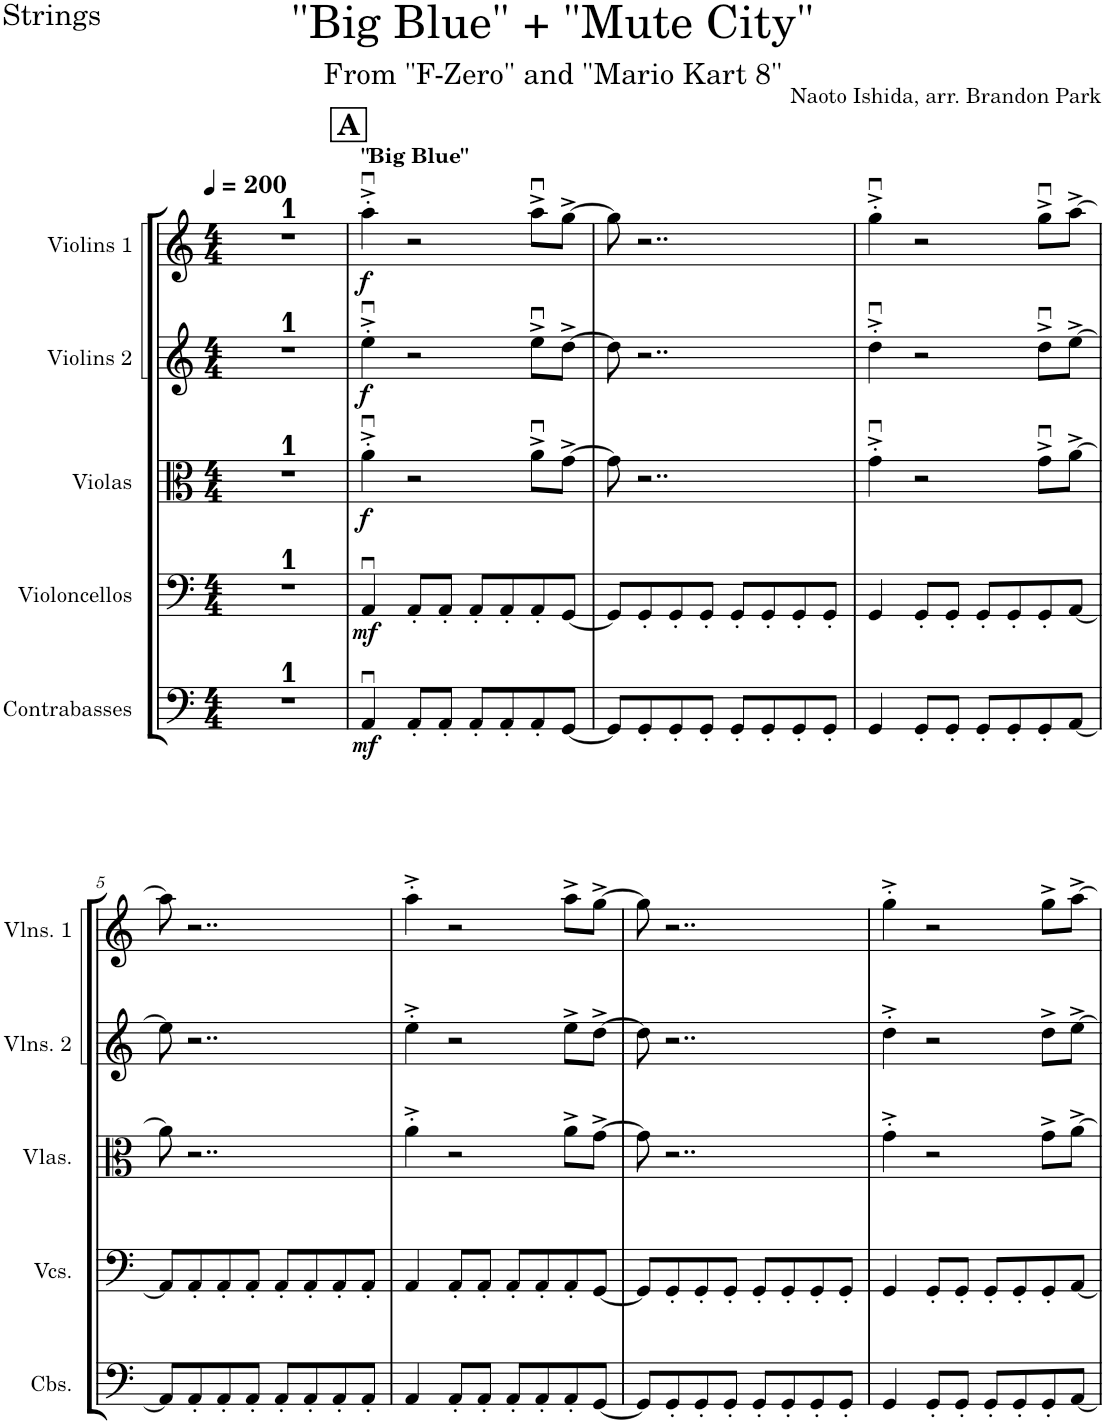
**kern	**dynam	**kern	**dynam	**kern	**dynam	**kern	**dynam	**kern	**dynam
*part5	*part5	*part4	*part4	*part3	*part3	*part2	*part2	*part1	*part1
*staff5	*staff5	*staff4	*staff4	*staff3	*staff3	*staff2	*staff2	*staff1	*staff1
*I"Contrabasses	*	*I"Violoncellos	*	*I"Violas	*	*I"Violins 2	*	*I"Violins 1	*
*I'Cbs.	*	*I'Vcs.	*	*I'Vlas.	*	*I'Vlns. 2	*	*I'Vlns. 1	*
*clefF4	*	*clefF4	*	*clefC3	*	*clefG2	*	*clefG2	*
*Trd7c12	*	*	*	*	*	*	*	*	*
*k[]	*	*k[]	*	*k[]	*	*k[]	*	*k[]	*
*M4/4	*	*M4/4	*	*M4/4	*	*M4/4	*	*M4/4	*
*MM200	*	*MM200	*	*MM200	*	*MM200	*	*MM200	*
=1	=1	=1	=1	=1	=1	=1	=1	=1	=1
1r	.	1r	.	1r	.	1r	.	1r	.
!!LO:REH:place=s1:a:B:cj:fs=14:t=A
=2	=2	=2	=2	=2	=2	=2	=2	=2	=2
!	!	!	!	!	!	!	!	!LO:TX:a:B:t="Big Blue"	!
!	!LO:DY:b	!	!LO:DY:b	!	!LO:DY:b	!	!LO:DY:b	!	!LO:DY:b
4AAu/	mf	4AAu/	mf	4au'^\	f	4eeu'^\	f	4aau'^\	f
8AA'/L	.	8AA'/L	.	2r	.	2r	.	2r	.
8AA'/J	.	8AA'/J	.	.	.	.	.	.	.
8AA'/L	.	8AA'/L	.	.	.	.	.	.	.
8AA'/	.	8AA'/	.	.	.	.	.	.	.
8AA'/	.	8AA'/	.	8au^\L	.	8eeu^\L	.	8aau^\L	.
[8GG/J	.	[8GG/J	.	[8g^\J	.	[8dd^\J	.	[8gg^\J	.
=3	=3	=3	=3	=3	=3	=3	=3	=3	=3
8GG/L]	.	8GG/L]	.	8g\]	.	8dd\]	.	8gg\]	.
8GG'/	.	8GG'/	.	2..r	.	2..r	.	2..r	.
8GG'/	.	8GG'/	.	.	.	.	.	.	.
8GG'/J	.	8GG'/J	.	.	.	.	.	.	.
8GG'/L	.	8GG'/L	.	.	.	.	.	.	.
8GG'/	.	8GG'/	.	.	.	.	.	.	.
8GG'/	.	8GG'/	.	.	.	.	.	.	.
8GG'/J	.	8GG'/J	.	.	.	.	.	.	.
=4	=4	=4	=4	=4	=4	=4	=4	=4	=4
4GG/	.	4GG/	.	4gu'^\	.	4ddu'^\	.	4ggu'^\	.
8GG'/L	.	8GG'/L	.	2r	.	2r	.	2r	.
8GG'/J	.	8GG'/J	.	.	.	.	.	.	.
8GG'/L	.	8GG'/L	.	.	.	.	.	.	.
8GG'/	.	8GG'/	.	.	.	.	.	.	.
8GG'/	.	8GG'/	.	8gu^\L	.	8ddu^\L	.	8ggu^\L	.
[8AA/J	.	[8AA/J	.	[8a^\J	.	[8ee^\J	.	[8aa^\J	.
!!LO:LB:g=z
=5	=5	=5	=5	=5	=5	=5	=5	=5	=5
8AA/L]	.	8AA/L]	.	8a\]	.	8ee\]	.	8aa\]	.
8AA'/	.	8AA'/	.	2..r	.	2..r	.	2..r	.
8AA'/	.	8AA'/	.	.	.	.	.	.	.
8AA'/J	.	8AA'/J	.	.	.	.	.	.	.
8AA'/L	.	8AA'/L	.	.	.	.	.	.	.
8AA'/	.	8AA'/	.	.	.	.	.	.	.
8AA'/	.	8AA'/	.	.	.	.	.	.	.
8AA'/J	.	8AA'/J	.	.	.	.	.	.	.
=6	=6	=6	=6	=6	=6	=6	=6	=6	=6
4AA/	.	4AA/	.	4a'^\	.	4ee'^\	.	4aa'^\	.
8AA'/L	.	8AA'/L	.	2r	.	2r	.	2r	.
8AA'/J	.	8AA'/J	.	.	.	.	.	.	.
8AA'/L	.	8AA'/L	.	.	.	.	.	.	.
8AA'/	.	8AA'/	.	.	.	.	.	.	.
8AA'/	.	8AA'/	.	8a^\L	.	8ee^\L	.	8aa^\L	.
[8GG/J	.	[8GG/J	.	[8g^\J	.	[8dd^\J	.	[8gg^\J	.
=7	=7	=7	=7	=7	=7	=7	=7	=7	=7
8GG/L]	.	8GG/L]	.	8g\]	.	8dd\]	.	8gg\]	.
8GG'/	.	8GG'/	.	2..r	.	2..r	.	2..r	.
8GG'/	.	8GG'/	.	.	.	.	.	.	.
8GG'/J	.	8GG'/J	.	.	.	.	.	.	.
8GG'/L	.	8GG'/L	.	.	.	.	.	.	.
8GG'/	.	8GG'/	.	.	.	.	.	.	.
8GG'/	.	8GG'/	.	.	.	.	.	.	.
8GG'/J	.	8GG'/J	.	.	.	.	.	.	.
=8	=8	=8	=8	=8	=8	=8	=8	=8	=8
4GG/	.	4GG/	.	4g'^\	.	4dd'^\	.	4gg'^\	.
8GG'/L	.	8GG'/L	.	2r	.	2r	.	2r	.
8GG'/J	.	8GG'/J	.	.	.	.	.	.	.
8GG'/L	.	8GG'/L	.	.	.	.	.	.	.
8GG'/	.	8GG'/	.	.	.	.	.	.	.
8GG'/	.	8GG'/	.	8g^\L	.	8dd^\L	.	8gg^\L	.
[8AA/J	.	[8AA/J	.	[8a^\J	.	[8ee^\J	.	[8aa^\J	.
=	=	=	=	=	=	=	=	=	=
*-	*-	*-	*-	*-	*-	*-	*-	*-	*-
